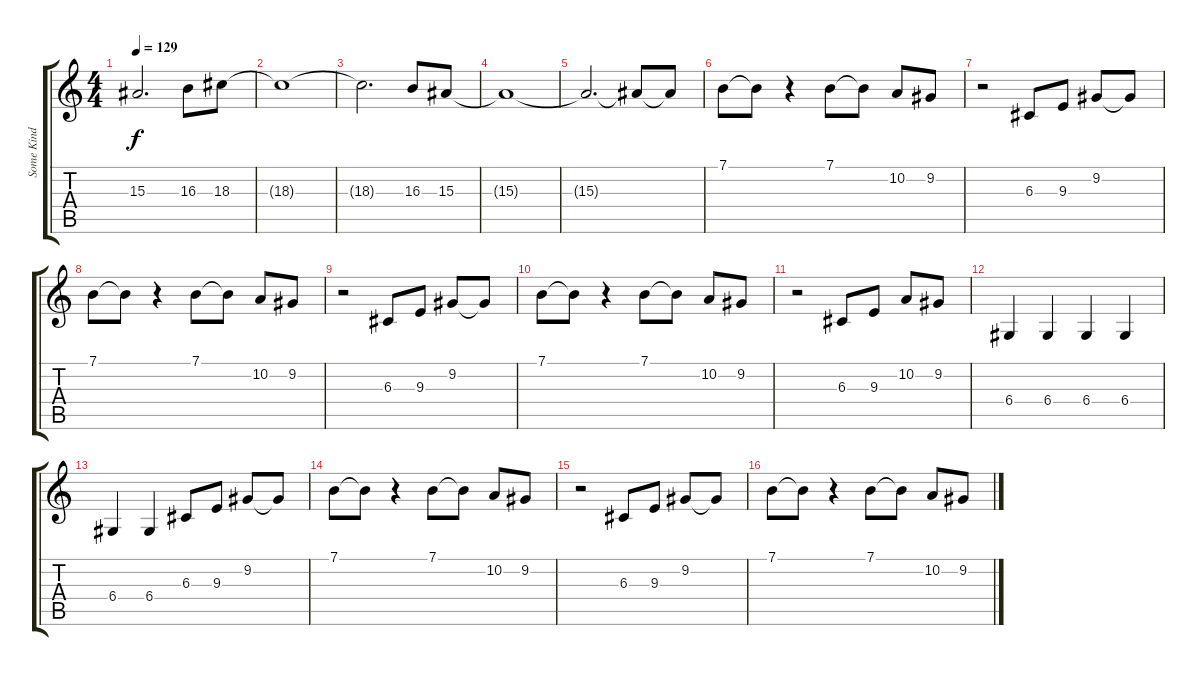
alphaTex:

\track ("Some Kind Of Viola Or Som Else" "Some Kind ") {instrument stringensemble1}
\staff {score tabs}
\tuning (E4 B3 G3 D3 A2 E2) {hide}
\ts (4 4)
\tempo 129
\clef g2
\ks c
15.3{t}.2{d dy f} 16.3.8 18.3.8 |
18.3{t}.1 |
18.3{t}.2{d} 16.3.8 15.3.8 |
15.3{t}.1 |
15.3{t}.2{d} 15.3{t}.8 15.3{t}.8 |
7.1.8 7.1{t}.8 r.4 7.1.8 7.1{t}.8 10.2.8 9.2.8 |
r.2 6.3.8 9.3.8 9.2.8 9.2{t}.8 |
7.1.8 7.1{t}.8 r.4 7.1.8 7.1{t}.8 10.2.8 9.2.8 |
r.2 6.3.8 9.3.8 9.2.8 9.2{t}.8 |
7.1.8 7.1{t}.8 r.4 7.1.8 7.1{t}.8 10.2.8 9.2.8 |
r.2 6.3.8 9.3.8 10.2.8 9.2.8 |
6.4.4 6.4.4 6.4.4 6.4.4 |
6.4.4 6.4.4 6.3.8 9.3.8 9.2.8 9.2{t}.8 |
7.1.8 7.1{t}.8 r.4 7.1.8 7.1{t}.8 10.2.8 9.2.8 |
r.2 6.3.8 9.3.8 9.2.8 9.2{t}.8 |
7.1.8 7.1{t}.8 r.4 7.1.8 7.1{t}.8 10.2.8 9.2.8
